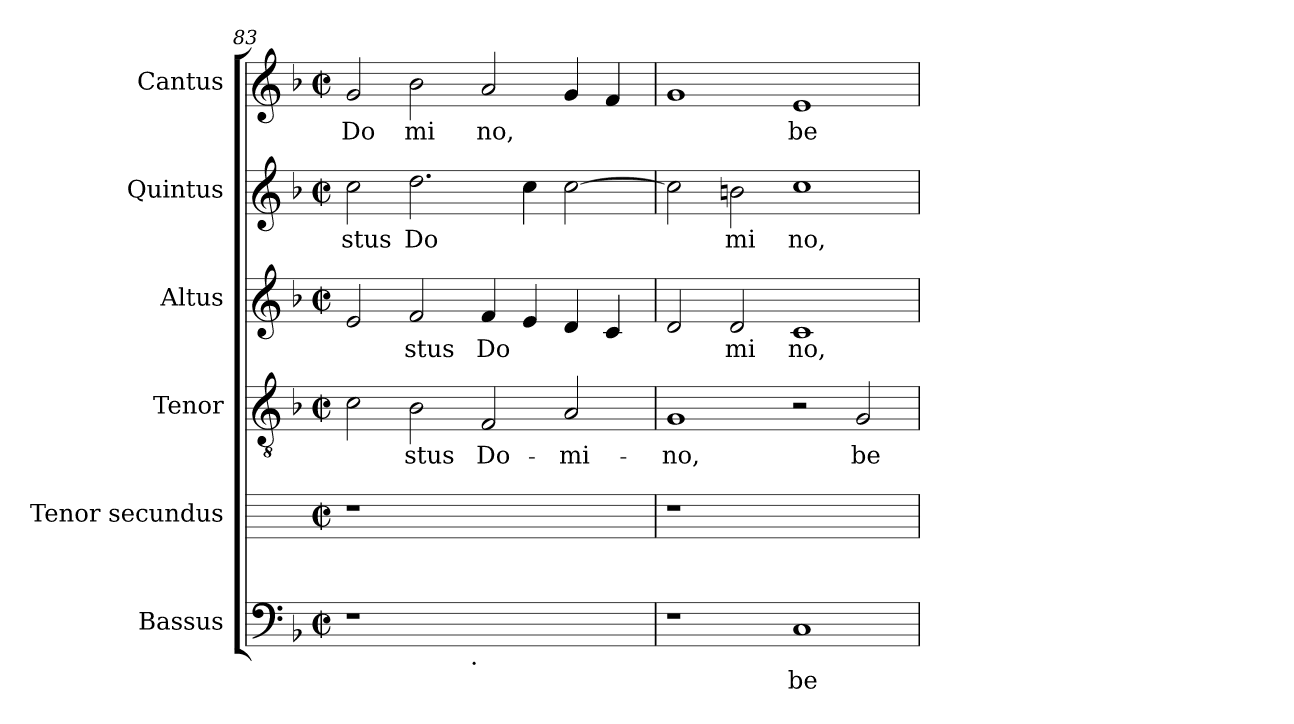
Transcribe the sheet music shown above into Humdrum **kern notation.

**kern	**text	**kern	**kern	**text	**kern	**text	**kern	**text	**kern	**text
*part6	*part6	*part5	*part4	*part4	*part3	*part3	*part2	*part2	*part1	*part1
*staff6	*staff6	*staff5	*staff4	*staff4	*staff3	*staff3	*staff2	*staff2	*staff1	*staff1
*I"Bassus	*	*I"Tenor  secundus	*I"Tenor	*	*I"Altus	*	*I"Quintus	*	*I"Cantus	*
*I'B	*	*	*I'T	*	*I'A	*	*I'Q	*	*I'C	*
*clefF4	*	*	*clefGv2	*	*clefG2	*	*clefG2	*	*clefG2	*
*k[b-]	*	*k[]	*k[b-]	*	*k[b-]	*	*k[b-]	*	*k[b-]	*
*F:	*	*C:	*F:	*	*F:	*	*F:	*	*F:	*
*M2/2	*	*M2/2	*M2/2	*	*M2/2	*	*M2/2	*	*M2/2	*
*met(c|)	*	*met(c|)	*met(c|)	*	*met(c|)	*	*met(c|)	*	*met(c|)	*
=83	=83	=83	=83	=83	=83	=83	=83	=83	=83	=83
!	!	!	!	!LO:LY:b:cj	!	!LO:LY:b:cj	!	!LO:LY:b:cj	!	!LO:LY:b:cj
*^	*	*	*	*	*	*	*	*	*	*
1r	2ryy	.	1r	2c\	--	2e/	.	2cc\	stus	2g/	Do
!	!	!	!	!	!LO:LY:b:cj	!	!LO:LY:b:cj	!	!LO:LY:b:cj	!	!LO:LY:b:cj
.	4...ryy	.	.	2B-\	-stus	2f/	stus	2.dd\	Do	2b-\	mi
!	!LO:TX:b:t=.	!	!	!	!	!	!	!	!	!	!
.	1ryy	.	.	.	.	.	.	.	.	.	.
!	!	!	!	!	!LO:LY:b:cj	!	!LO:LY:b:cj	!	!	!	!LO:LY:b:cj
1ryy	.	.	1ryy	2F/	Do-	4f/	Do	.	.	2a/	no,
!	!	!	!	!	!	!	!LO:LY:b:cj	!	!LO:LY:b:cj	!	!
.	.	.	.	.	.	4e/	.	4cc\	.	.	.
!	!	!	!	!	!LO:LY:b:cj	!	!LO:LY:b:cj	!	!LO:LY:b:cj	!	!LO:LY:b:cj
.	.	.	.	2A/	-mi-	4d/	.	[>2cc\	.	4g/	.
!	!	!	!	!	!	!	!LO:LY:b:cj	!	!	!	!LO:LY:b:cj
.	.	.	.	.	.	4c/	.	.	.	4f/	.
.	32ryy	.	.	.	.	.	.	.	.	.	.
=84	=84	=84	=84	=84	=84	=84	=84	=84	=84	=84	=84
!	!	!	!	!	!LO:LY:b:cj	!	!LO:LY:b:cj	!	!LO:LY:b:cj	!	!LO:LY:b:cj
*v	*v	*	*	*	*	*	*	*	*	*	*
1r	.	1r	1G	-no,	2d/	.	2cc\]	.	1g	.
!	!	!	!	!	!	!LO:LY:b:cj	!	!LO:LY:b:cj	!	!
.	.	.	.	.	2d/	mi	2b\	mi	.	.
!	!LO:LY:b:cj	!	!	!	!	!LO:LY:b:cj	!	!LO:LY:b:cj	!	!LO:LY:b:cj
1C	be	1ryy	2r	.	1c	no,	1cc	no,	1e	be
!	!	!	!	!LO:LY:b:cj	!	!	!	!	!	!
.	.	.	2G/	be-	.	.	.	.	.	.
=	=	=	=	=	=	=	=	=	=	=
*-	*-	*-	*-	*-	*-	*-	*-	*-	*-	*-
